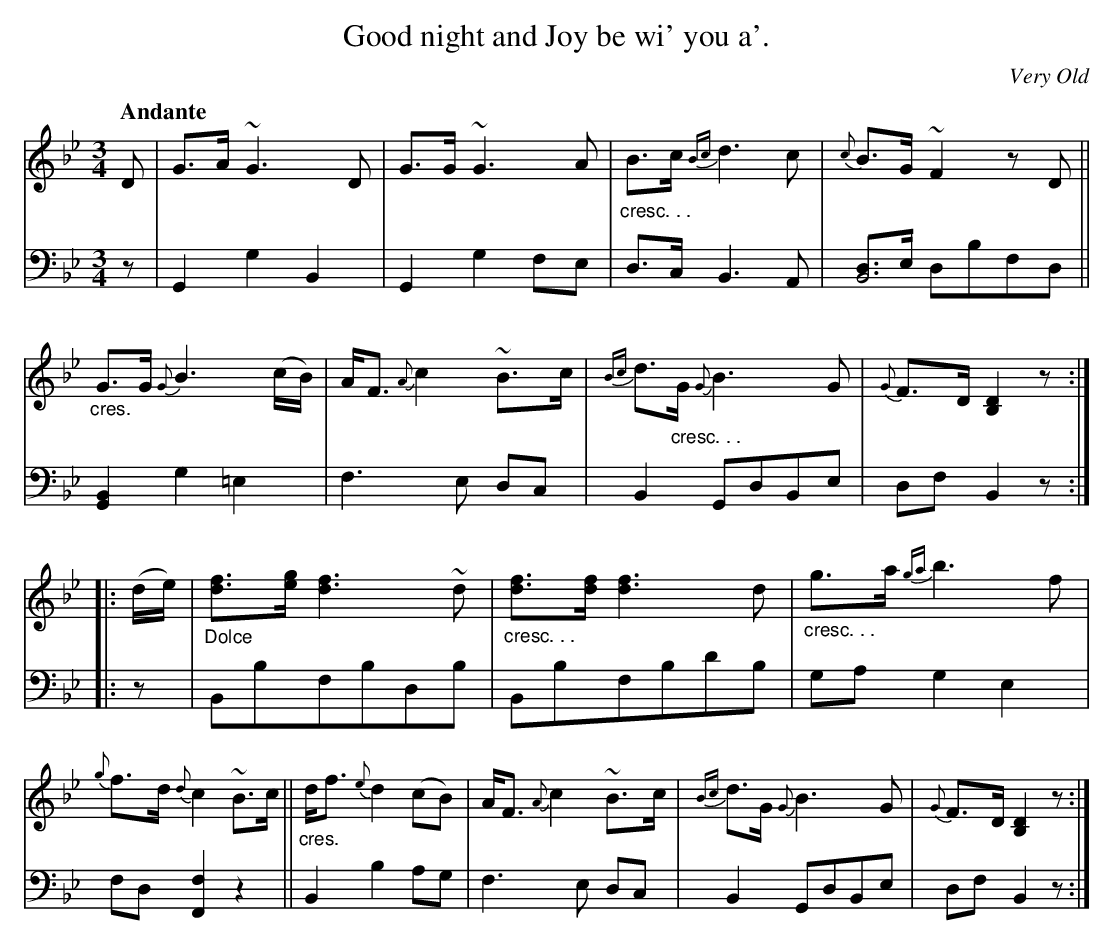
X:1
T: Good night and Joy be wi' you a'.
O: Very Old
M: 3/4
L: 1/8
Q: "Andante"
K: Gm	% and Bb
V: 1 staves=2
D |\
G>A ~G3 D | G>G ~G3 A | "_cresc. . ."B>c {Bc}d3 c | {c}B>G ~F2 zD ||\
"_cres."G>G {G}B3 (c/B/) | A<F {A}c2 ~B>c | {Bc}d>"_cresc. . ."G {G}B3 G | {G}F>D [D2B,2] z :|
|: (d/e/) |\
"_Dolce"[fd]>[ge] [f3d3] ~d | "_cresc. . ."[fd]>[fd] [f3d3] d | "_cresc. . ."g>a {ga}b3 f | {g}f>d {d}c2 ~B>c ||\
"_cres."d<f {e}d2 (cB) | A<F {A}c2 ~B>c | {Bc}d>G {G}B3 G | {G}F>D [D2B,2] z :|
V: 2 clef=bass middle=d
z | G2 g2 B2 | G2 g2 fe | d>c B3 A | [dB4]>e dbfd || [G2B2] g2 =e2 | f3 e dc | B2 GdBe | df B2 z :| |:
z | Bbfbdb | Bbfbd'b | ga g2 e2 | fd [f2F2] z2 || B2 b2 ag | f3 e dc | B2 GdBe | df B2 z :|
